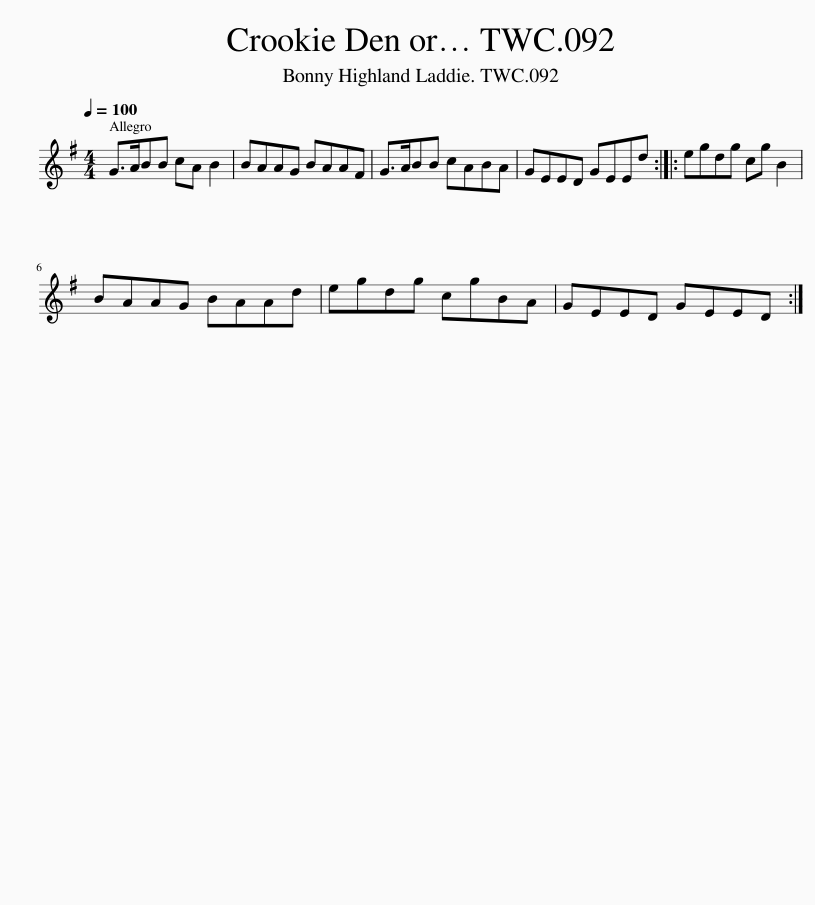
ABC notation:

X:1
L:1/8
Q:1/4=100
M:4/4
I:linebreak $
K:G
V:1 treble
V:1
 G>ABB cA B2 | BAAG BAAF | G>ABB cABA | GEED GEEd :: egdg cg B2 |$ %5
 BAAG BAAd | egdg cgBA | GEED GEED :| %8
